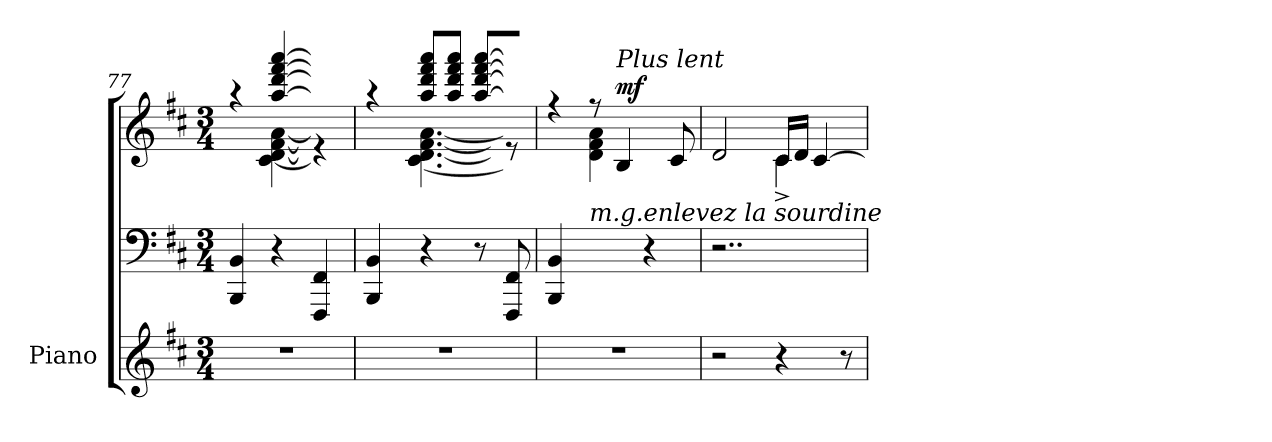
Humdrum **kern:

**kern	**kern	**kern	**dynam
*part1	*part1	*part1	*part1
*staff3	*staff2	*staff1	*staff1/2/3
*I"Piano	*	*	*
*I'Pno.	*	*	*
*clefG2	*clefF4	*clefG2	*
*k[f#c#]	*k[f#c#]	*k[f#c#]	*
*D:	*D:	*D:	*
*M3/4	*M3/4	*M3/4	*
=77	=77	=77	=77
*	*	*^	*
*	*	*	*^	*
2.r	4BBB/ 4BB/	4raa	4ryy	2ryy	.
.	4r	[4aa/ [4ddd/ [4fff#/ [4aaa/	[4c#\ [4d\ [4f#\ [4a\	.	.
.	4FFF#/ 4FF#/	4aa/yy] 4ddd/yy] 4fff#/yy] 4aaa/yy]	4c#\yy] 4d\yy] 4f#\yy] 4a\yy]	4re	.
!!LO:LB:g=z	!!	!!
=78	=78	=78	=78	=78	=78
2.r	4BBB/ 4BB/	4raa	4ryy	8ryy	.
*	*	*	*v	*v	*
.	4r	8aa/ 8ddd/ 8fff#/ 8aaa/L	[4.c#\ [4.d\ [4.f#\ [4.a\	.
.	.	8aa/ 8ddd/ 8fff#/ 8aaa/J	.	.
.	8r	[8aa/ [8ddd/ [8fff#/ [8aaa/L	.	.
*	*	*	*^	*
.	8FFF#/ 8FF#/	8aa/yy] 8ddd/yy] 8fff#/yy] 8aaa/yy]J	8c#\yy] 8d\yy] 8f#\yy] 8a\yy]	8re	.
*	*	*	*v	*v	*
=79	=79	=79	=79	=79
2.r	(>4BBB/ 4BB/	4rff	4ryy	.
!	!LO:TX:a:i:t=m.g.	!	!	!
.	4ryy	8rff	4d\ 4f#\ 4a\)	.
!	!	!LO:TX:a:i:t=Plus lent	!	!
!	!	!	!	!LO:DY:a
.	.	4B/	.	mf
!	!LO:TX:a:i:t=enlevez la sourdine	!	!	!
.	4r	.	4ryy	.
.	.	8c#/	.	.
=80	=80	=80	=80	=80
2r	2..r	2d/	2ryy	.
4r	.	16c#/LL	4c#^\	.
.	.	16d/JJ	.	.
.	.	[4c#/	.	.
8r	.	.	8ryy	.
*	*	*v	*v	*
=	=	=	=
*-	*-	*-	*-
